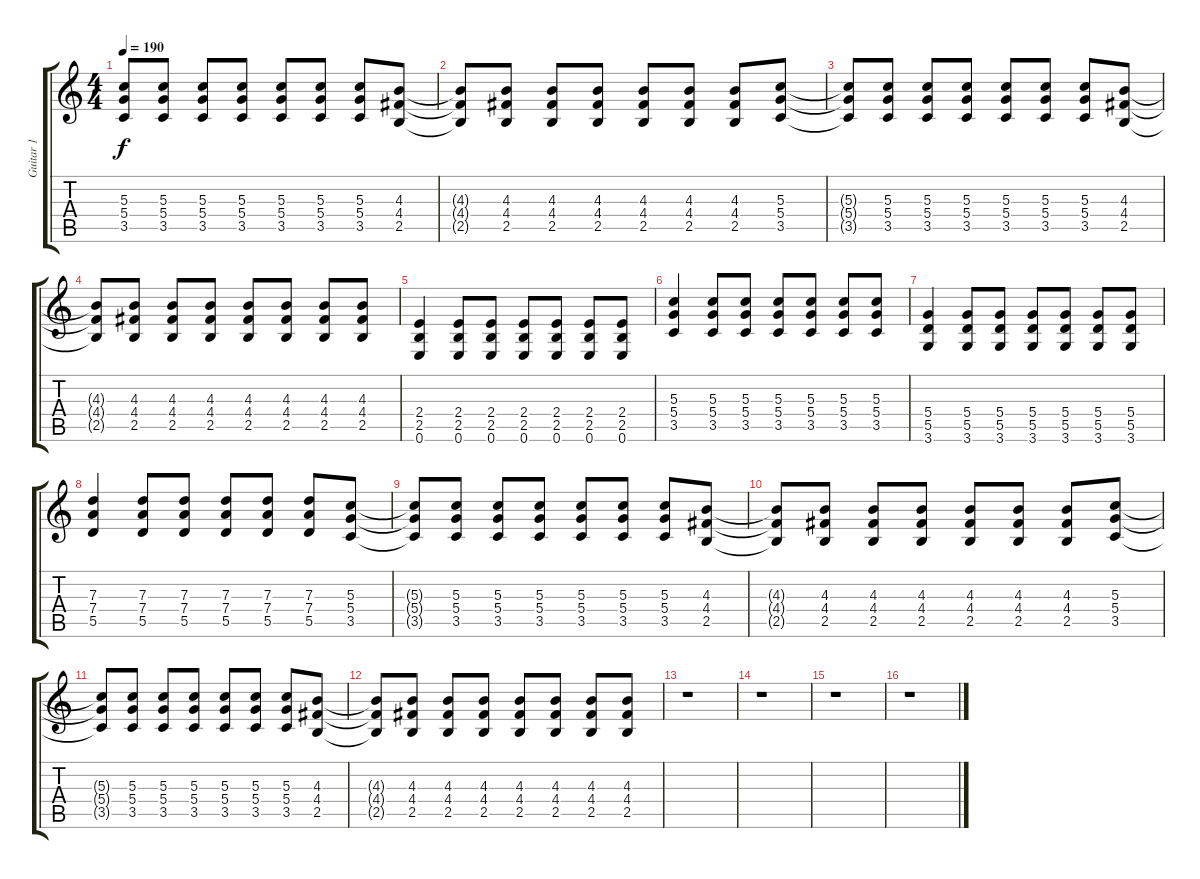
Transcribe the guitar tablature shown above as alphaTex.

\track ("Guitar 1" "Guitar 1") {instrument overdrivenguitar}
\staff {score tabs}
\tuning (E4 B3 G3 D3 A2 E2) {hide}
\ts (4 4)
\tempo 190
\clef g2
\ks c
(5.3{t} 5.4{t} 3.5{t}).8{dy f} (5.3 5.4 3.5).8 (5.3 5.4 3.5).8 (5.3 5.4 3.5).8 (5.3 5.4 3.5).8 (5.3 5.4 3.5).8 (5.3 5.4 3.5).8 (4.3 4.4 2.5).8 |
(4.3{t} 4.4{t} 2.5{t}).8 (4.3 4.4 2.5).8 (4.3 4.4 2.5).8 (4.3 4.4 2.5).8 (4.3 4.4 2.5).8 (4.3 4.4 2.5).8 (4.3 4.4 2.5).8 (5.3 5.4 3.5).8 |
(5.3{t} 5.4{t} 3.5{t}).8 (5.3 5.4 3.5).8 (5.3 5.4 3.5).8 (5.3 5.4 3.5).8 (5.3 5.4 3.5).8 (5.3 5.4 3.5).8 (5.3 5.4 3.5).8 (4.3 4.4 2.5).8 |
(4.3{t} 4.4{t} 2.5{t}).8 (4.3 4.4 2.5).8 (4.3 4.4 2.5).8 (4.3 4.4 2.5).8 (4.3 4.4 2.5).8 (4.3 4.4 2.5).8 (4.3 4.4 2.5).8 (4.3 4.4 2.5).8 |
(2.4 2.5 0.6).4 (2.4 2.5 0.6).8 (2.4 2.5 0.6).8 (2.4 2.5 0.6).8 (2.4 2.5 0.6).8 (2.4 2.5 0.6).8 (2.4 2.5 0.6).8 |
(5.3 5.4 3.5).4 (5.3 5.4 3.5).8 (5.3 5.4 3.5).8 (5.3 5.4 3.5).8 (5.3 5.4 3.5).8 (5.3 5.4 3.5).8 (5.3 5.4 3.5).8 |
(5.4 5.5 3.6).4 (5.4 5.5 3.6).8 (5.4 5.5 3.6).8 (5.4 5.5 3.6).8 (5.4 5.5 3.6).8 (5.4 5.5 3.6).8 (5.4 5.5 3.6).8 |
(7.3 7.4 5.5).4 (7.3 7.4 5.5).8 (7.3 7.4 5.5).8 (7.3 7.4 5.5).8 (7.3 7.4 5.5).8 (7.3 7.4 5.5).8 (5.3 5.4 3.5).8 |
(5.3{t} 5.4{t} 3.5{t}).8 (5.3 5.4 3.5).8 (5.3 5.4 3.5).8 (5.3 5.4 3.5).8 (5.3 5.4 3.5).8 (5.3 5.4 3.5).8 (5.3 5.4 3.5).8 (4.3 4.4 2.5).8 |
(4.3{t} 4.4{t} 2.5{t}).8 (4.3 4.4 2.5).8 (4.3 4.4 2.5).8 (4.3 4.4 2.5).8 (4.3 4.4 2.5).8 (4.3 4.4 2.5).8 (4.3 4.4 2.5).8 (5.3 5.4 3.5).8 |
(5.3{t} 5.4{t} 3.5{t}).8 (5.3 5.4 3.5).8 (5.3 5.4 3.5).8 (5.3 5.4 3.5).8 (5.3 5.4 3.5).8 (5.3 5.4 3.5).8 (5.3 5.4 3.5).8 (4.3 4.4 2.5).8 |
(4.3{t} 4.4{t} 2.5{t}).8 (4.3 4.4 2.5).8 (4.3 4.4 2.5).8 (4.3 4.4 2.5).8 (4.3 4.4 2.5).8 (4.3 4.4 2.5).8 (4.3 4.4 2.5).8 (4.3 4.4 2.5).8 |
r.1 |
r.1 |
r.1 |
r.1
